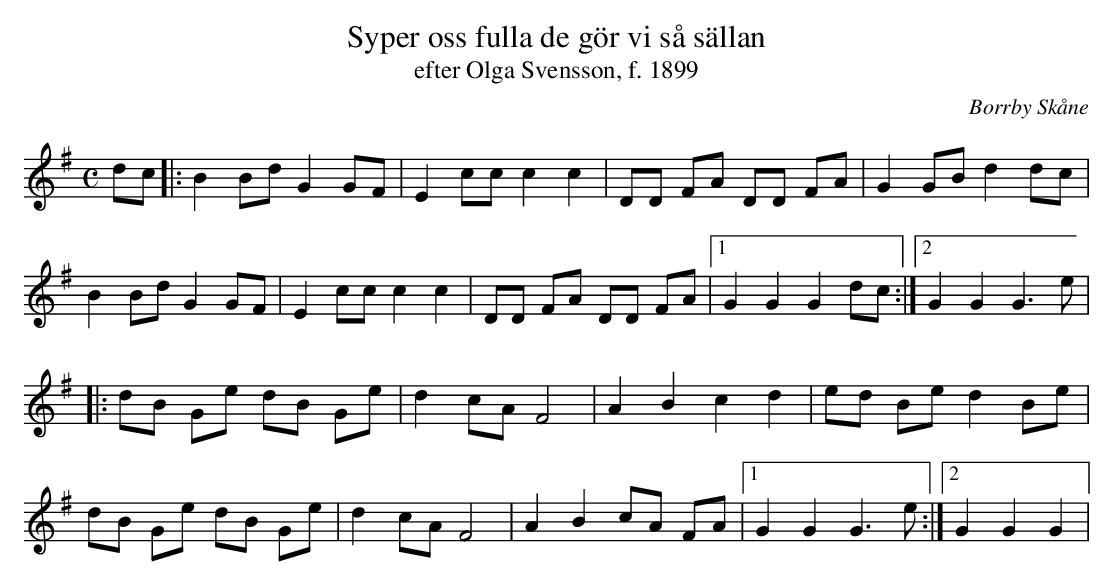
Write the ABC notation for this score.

X:1
T:Syper oss fulla de gör vi så sällan
T: efter Olga Svensson, f. 1899
O:Borrby Skåne
M:C
L:1/8
K:G
dc |: B2 Bd G2 GF | E2 cc c2 c2 | DD FA DD FA | G2 GB d2 dc |
 B2 Bd G2 GF | E2 cc c2 c2 | DD FA DD FA |1 G2 G2 G2 dc  :|2 G2 G2 G3  e |
|: dB Ge dB Ge | d2 cA F4 | A2 B2 c2 d2 | ed Be d2 Be |
dB Ge dB Ge | d2 cA F4 | A2 B2 cA FA |1 G2 G2 G3 e :|2 G2 G2 G2|
